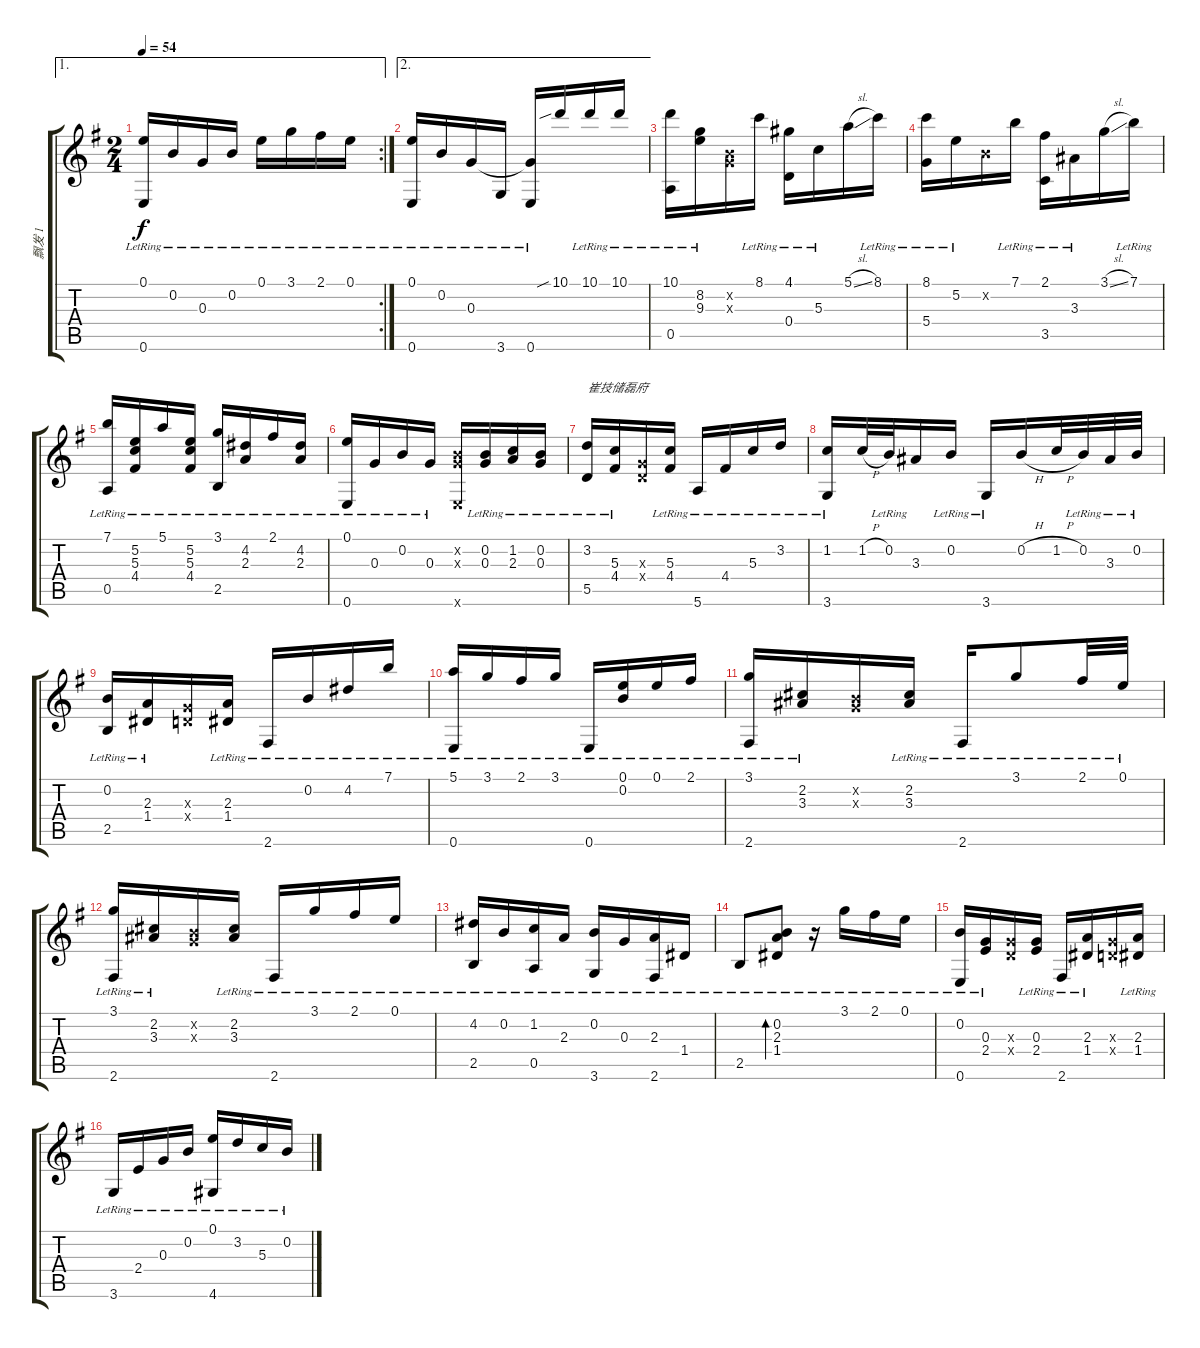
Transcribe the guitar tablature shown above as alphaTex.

\track ("飘发 1" "飘发 1") {instrument acousticguitarnylon}
\staff {score tabs}
\tuning (E4 B3 G3 D3 A2 E2) {hide}
\ae 1
\rc 2
\ts (2 4)
\tempo 54
\clef g2
\ks g
(0.1{lr} 0.6{lr}).16{dy f} 0.2{lr}.16 0.3{lr}.16 0.2{lr}.16 0.1{lr}.16 3.1{lr}.16 2.1{lr}.16 0.1{lr}.16 |
\ae 2
(0.1{lr} 0.6{lr}).16 0.2{lr}.16 0.3{lr}.16 3.6{lr}.16 (0.3{t} 0.6{lr}).16 10.1{sib}.16 10.1{lr}.16 10.1{lr}.16 |
(10.1{lr} 0.5{lr}).16 (8.2{lr} 9.3{lr}).16 (0.2{x} 0.3{x}).16 8.1{lr}.16 (4.1{lr} 0.4{lr}).16 5.3{lr}.16 5.1{sl}.16 8.1{lr}.16 |
(8.1{lr} 5.4{lr}).16 5.2{lr}.16 0.2{x}.16 7.1{lr}.16 (2.1{lr} 3.5{lr}).16 3.3{lr}.16 3.1{sl}.16 7.1{lr}.16 |
(7.1{lr} 0.5{lr}).16 (5.2{lr} 5.3{lr} 4.4{lr}).16 5.1{lr}.16 (5.2{lr} 5.3{lr} 4.4{lr}).16 (3.1{lr} 2.5{lr}).16 (4.2{lr} 2.3{lr}).16 2.1{lr}.16 (4.2{lr} 2.3{lr}).16 |
(0.1{lr} 0.6{lr}).16 0.3{lr}.16 0.2{lr}.16 0.3{lr}.16 (0.2{x} 0.3{x} 0.6{x}).16 (0.2{lr} 0.3{lr}).16 (1.2{lr} 2.3{lr}).16 (0.2{lr} 0.3{lr}).16 |
(3.2{lr} 5.5{lr}).16{txt "崔技储磊府"} (5.3{lr} 4.4{lr}).16 (0.3{x} 0.4{x}).16 (5.3{lr} 4.4{lr}).16 5.6{lr}.16 4.4{lr}.16 5.3{lr}.16 3.2{lr}.16 |
(1.2{lr} 3.6{lr}).16 1.2{h}.32 0.2{lr}.32 3.3.16 0.2{lr}.16 3.6{lr}.16 0.2{h}.16 1.2{h}.32 0.2{lr}.32 3.3{lr}.32 0.2{lr}.32 |
(0.2{lr} 2.5{lr}).16 (2.3{lr} 1.4{lr}).16 (0.3{x} 0.4{x}).16 (2.3{lr} 1.4{lr}).16 2.6{lr}.16 0.2{lr}.16 4.2{lr}.16 7.1{lr}.16 |
(5.1{lr} 0.6{lr}).16 3.1{lr}.16 2.1{lr}.16 3.1{lr}.16 0.6{lr}.16 (0.1{lr} 0.2{lr}).16 0.1{lr}.16 2.1{lr}.16 |
(3.1{lr} 2.6{lr}).16 (2.2{lr} 3.3{lr}).16 (0.2{x} 0.3{x}).16 (2.2{lr} 3.3{lr}).16 2.6{lr}.16 3.1{lr}.8 2.1{lr}.32 0.1{lr}.32 |
(3.1{lr} 2.6{lr}).16 (2.2{lr} 3.3{lr}).16 (0.2{x} 0.3{x}).16 (2.2{lr} 3.3{lr}).16 2.6{lr}.16 3.1{lr}.16 2.1{lr}.16 0.1{lr}.16 |
(4.2{lr} 2.5{lr}).16 0.2{lr}.16 (1.2{lr} 0.5{lr}).16 2.3{lr}.16 (0.2{lr} 3.6{lr}).16 0.3{lr}.16 (2.3{lr} 2.6{lr}).16 1.4{lr}.16 |
2.5{lr}.8 (0.2{lr} 2.3{lr} 1.4{lr}).8{bd 480} r.16 3.1{lr}.16 2.1{lr}.16 0.1{lr}.16 |
(0.2{lr} 0.6{lr}).16 (0.3{lr} 2.4{lr}).16 (0.3{x} 0.4{x}).16 (0.3{lr} 2.4{lr}).16 2.6{lr}.16 (2.3{lr} 1.4{lr}).16 (0.3{x} 0.4{x}).16 (2.3{lr} 1.4{lr}).16 |
3.6{lr}.16 2.4{lr}.16 0.3{lr}.16 0.2{lr}.16 (0.1{lr} 4.6{lr}).16 3.2{lr}.16 5.3{lr}.16 0.2{lr}.16
